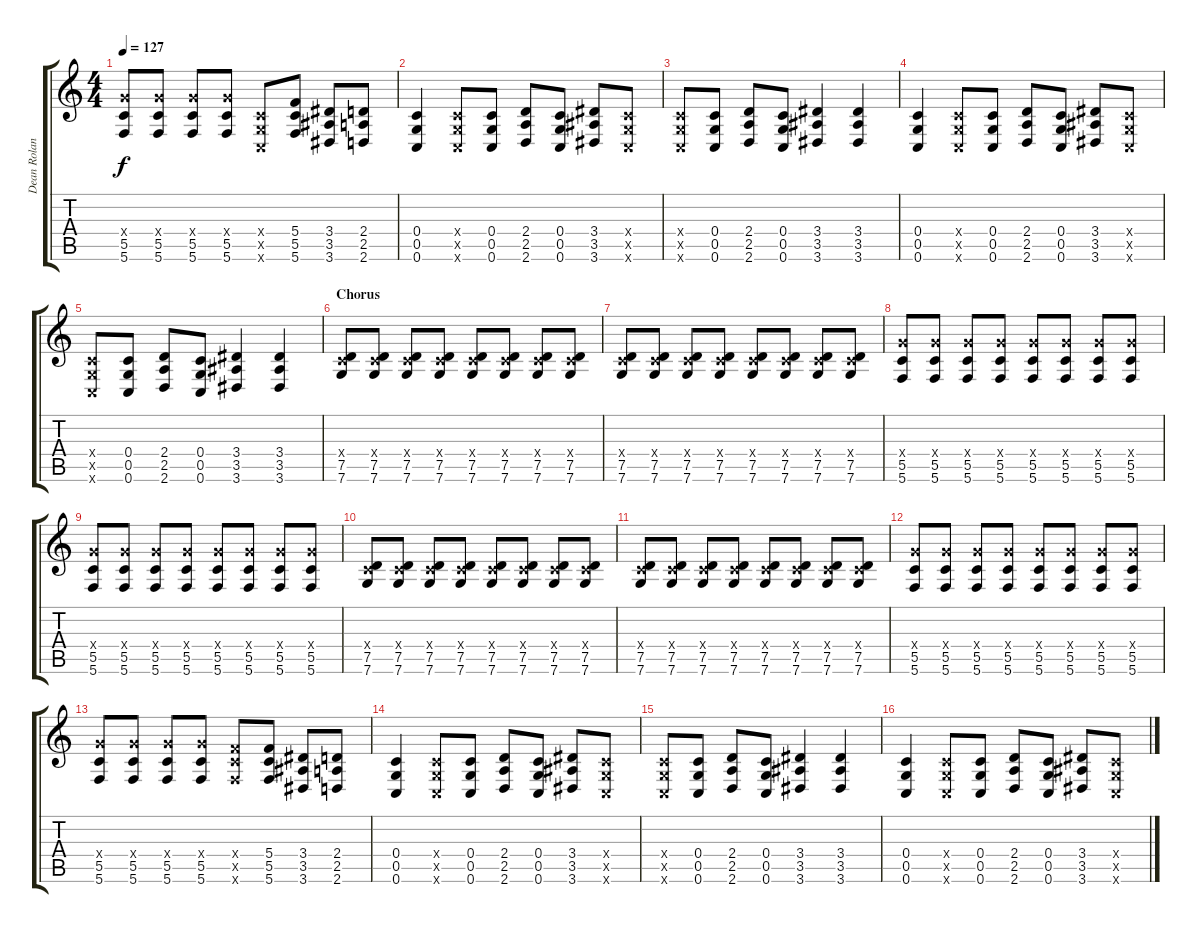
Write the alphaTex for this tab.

\track ("Dean Roland" "Dean Rolan") {instrument distortionguitar}
\staff {score tabs}
\tuning (D4 A3 F3 C3 G2 C2) {hide}
\ts (4 4)
\tempo 127
\clef g2
\ks c
(7.4{x} 5.5 5.6).8{dy f} (7.4{x} 5.5 5.6).8 (7.4{x} 5.5 5.6).8 (7.4{x} 5.5 5.6).8 (0.4{x} 0.5{x} 0.6{x}).8 (5.4 5.5 5.6).8 (3.4 3.5 3.6).8 (2.4 2.5 2.6).8 |
(0.4 0.5 0.6).4 (0.4{x} 0.5{x} 0.6{x}).8 (0.4 0.5 0.6).8 (2.4 2.5 2.6).8 (0.4 0.5 0.6).8 (3.4 3.5 3.6).8 (0.4{x} 0.5{x} 0.6{x}).8 |
(0.4{x} 0.5{x} 0.6{x}).8 (0.4 0.5 0.6).8 (2.4 2.5 2.6).8 (0.4 0.5 0.6).8 (3.4 3.5 3.6).4 (3.4 3.5 3.6).4 |
(0.4 0.5 0.6).4 (0.4{x} 0.5{x} 0.6{x}).8 (0.4 0.5 0.6).8 (2.4 2.5 2.6).8 (0.4 0.5 0.6).8 (3.4 3.5 3.6).8 (0.4{x} 0.5{x} 0.6{x}).8 |
(0.4{x} 0.5{x} 0.6{x}).8 (0.4 0.5 0.6).8 (2.4 2.5 2.6).8 (0.4 0.5 0.6).8 (3.4 3.5 3.6).4 (3.4 3.5 3.6).4 |
\section ("" "Chorus")
(0.4{x} 7.5 7.6).8 (0.4{x} 7.5 7.6).8 (0.4{x} 7.5 7.6).8 (0.4{x} 7.5 7.6).8 (0.4{x} 7.5 7.6).8 (0.4{x} 7.5 7.6).8 (0.4{x} 7.5 7.6).8 (0.4{x} 7.5 7.6).8 |
(0.4{x} 7.5 7.6).8 (0.4{x} 7.5 7.6).8 (0.4{x} 7.5 7.6).8 (0.4{x} 7.5 7.6).8 (0.4{x} 7.5 7.6).8 (0.4{x} 7.5 7.6).8 (0.4{x} 7.5 7.6).8 (0.4{x} 7.5 7.6).8 |
(7.4{x} 5.5 5.6).8 (7.4{x} 5.5 5.6).8 (7.4{x} 5.5 5.6).8 (7.4{x} 5.5 5.6).8 (7.4{x} 5.5 5.6).8 (7.4{x} 5.5 5.6).8 (7.4{x} 5.5 5.6).8 (7.4{x} 5.5 5.6).8 |
(7.4{x} 5.5 5.6).8 (7.4{x} 5.5 5.6).8 (7.4{x} 5.5 5.6).8 (7.4{x} 5.5 5.6).8 (7.4{x} 5.5 5.6).8 (7.4{x} 5.5 5.6).8 (7.4{x} 5.5 5.6).8 (7.4{x} 5.5 5.6).8 |
(0.4{x} 7.5 7.6).8 (0.4{x} 7.5 7.6).8 (0.4{x} 7.5 7.6).8 (0.4{x} 7.5 7.6).8 (0.4{x} 7.5 7.6).8 (0.4{x} 7.5 7.6).8 (0.4{x} 7.5 7.6).8 (0.4{x} 7.5 7.6).8 |
(0.4{x} 7.5 7.6).8 (0.4{x} 7.5 7.6).8 (0.4{x} 7.5 7.6).8 (0.4{x} 7.5 7.6).8 (0.4{x} 7.5 7.6).8 (0.4{x} 7.5 7.6).8 (0.4{x} 7.5 7.6).8 (0.4{x} 7.5 7.6).8 |
(7.4{x} 5.5 5.6).8 (7.4{x} 5.5 5.6).8 (7.4{x} 5.5 5.6).8 (7.4{x} 5.5 5.6).8 (7.4{x} 5.5 5.6).8 (7.4{x} 5.5 5.6).8 (7.4{x} 5.5 5.6).8 (7.4{x} 5.5 5.6).8 |
(7.4{x} 5.5 5.6).8 (7.4{x} 5.5 5.6).8 (7.4{x} 5.5 5.6).8 (7.4{x} 5.5 5.6).8 (5.4{x} 5.5{x} 5.6{x}).8 (5.4 5.5 5.6).8 (3.4 3.5 3.6).8 (2.4 2.5 2.6).8 |
(0.4 0.5 0.6).4 (0.4{x} 0.5{x} 0.6{x}).8 (0.4 0.5 0.6).8 (2.4 2.5 2.6).8 (0.4 0.5 0.6).8 (3.4 3.5 3.6).8 (0.4{x} 0.5{x} 0.6{x}).8 |
(0.4{x} 0.5{x} 0.6{x}).8 (0.4 0.5 0.6).8 (2.4 2.5 2.6).8 (0.4 0.5 0.6).8 (3.4 3.5 3.6).4 (3.4 3.5 3.6).4 |
(0.4 0.5 0.6).4 (0.4{x} 0.5{x} 0.6{x}).8 (0.4 0.5 0.6).8 (2.4 2.5 2.6).8 (0.4 0.5 0.6).8 (3.4 3.5 3.6).8 (0.4{x} 0.5{x} 0.6{x}).8
